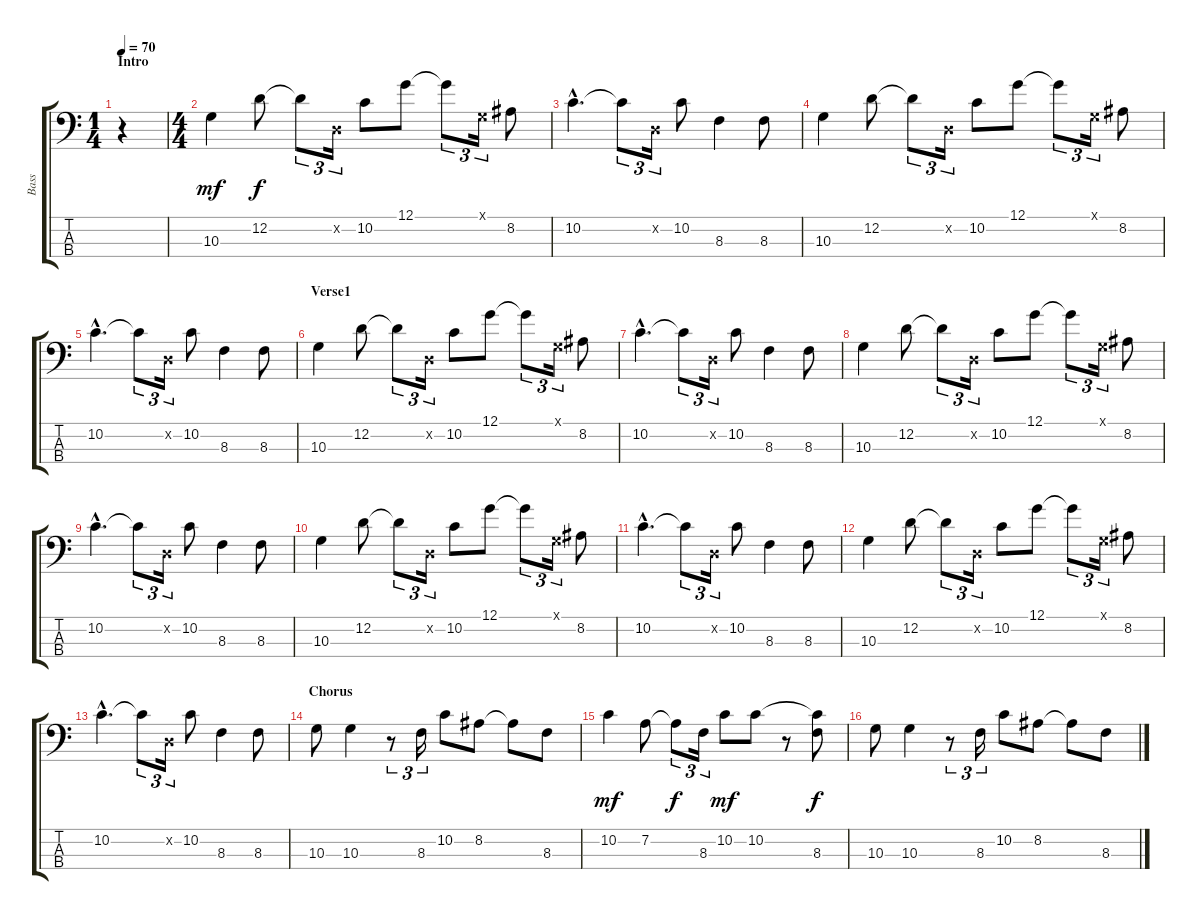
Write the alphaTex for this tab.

\track ("Bass" "Bass") {instrument electricbassfinger}
\staff {score tabs}
\tuning (G2 D2 A1 E1) {hide}
\ts (1 4)
\section ("" "Intro")
\tempo 70
\clef f4
\ks c
r.4{dy mf instrument electricbassfinger} |
\ts (4 4)
10.3.4 12.2.8{dy f} 12.2{t}.8{tu (3 2)} 0.2{x}.16{tu (3 2)} 10.2.8 12.1.8 12.1{t}.8{tu (3 2)} 0.1{x}.16{tu (3 2)} 8.2.8 |
10.2{hac}.4{d} 10.2{t}.8{tu (3 2)} 0.2{x}.16{tu (3 2)} 10.2.8 8.3.4 8.3.8 |
10.3.4 12.2.8 12.2{t}.8{tu (3 2)} 0.2{x}.16{tu (3 2)} 10.2.8 12.1.8 12.1{t}.8{tu (3 2)} 0.1{x}.16{tu (3 2)} 8.2.8 |
10.2{hac}.4{d} 10.2{t}.8{tu (3 2)} 0.2{x}.16{tu (3 2)} 10.2.8 8.3.4 8.3.8 |
\section ("" "Verse1")
10.3.4 12.2.8 12.2{t}.8{tu (3 2)} 0.2{x}.16{tu (3 2)} 10.2.8 12.1.8 12.1{t}.8{tu (3 2)} 0.1{x}.16{tu (3 2)} 8.2.8 |
10.2{hac}.4{d} 10.2{t}.8{tu (3 2)} 0.2{x}.16{tu (3 2)} 10.2.8 8.3.4 8.3.8 |
10.3.4 12.2.8 12.2{t}.8{tu (3 2)} 0.2{x}.16{tu (3 2)} 10.2.8 12.1.8 12.1{t}.8{tu (3 2)} 0.1{x}.16{tu (3 2)} 8.2.8 |
10.2{hac}.4{d} 10.2{t}.8{tu (3 2)} 0.2{x}.16{tu (3 2)} 10.2.8 8.3.4 8.3.8 |
10.3.4 12.2.8 12.2{t}.8{tu (3 2)} 0.2{x}.16{tu (3 2)} 10.2.8 12.1.8 12.1{t}.8{tu (3 2)} 0.1{x}.16{tu (3 2)} 8.2.8 |
10.2{hac}.4{d} 10.2{t}.8{tu (3 2)} 0.2{x}.16{tu (3 2)} 10.2.8 8.3.4 8.3.8 |
10.3.4 12.2.8 12.2{t}.8{tu (3 2)} 0.2{x}.16{tu (3 2)} 10.2.8 12.1.8 12.1{t}.8{tu (3 2)} 0.1{x}.16{tu (3 2)} 8.2.8 |
10.2{hac}.4{d} 10.2{t}.8{tu (3 2)} 0.2{x}.16{tu (3 2)} 10.2.8 8.3.4 8.3.8 |
\section ("" "Chorus")
10.3.8 10.3.4 r.8{tu (3 2)} 8.3.16{tu (3 2)} 10.2.8 8.2.8 8.2{t}.8 8.3.8 |
10.2.4{dy mf} 7.2.8 7.2{t}.8{tu (3 2) dy f} 8.3.16{tu (3 2)} 10.2.8{dy mf} 10.2.8 r.8 (10.2{t} 8.3).8{dy f} |
10.3.8 10.3.4 r.8{tu (3 2)} 8.3.16{tu (3 2)} 10.2.8 8.2.8 8.2{t}.8 8.3.8
